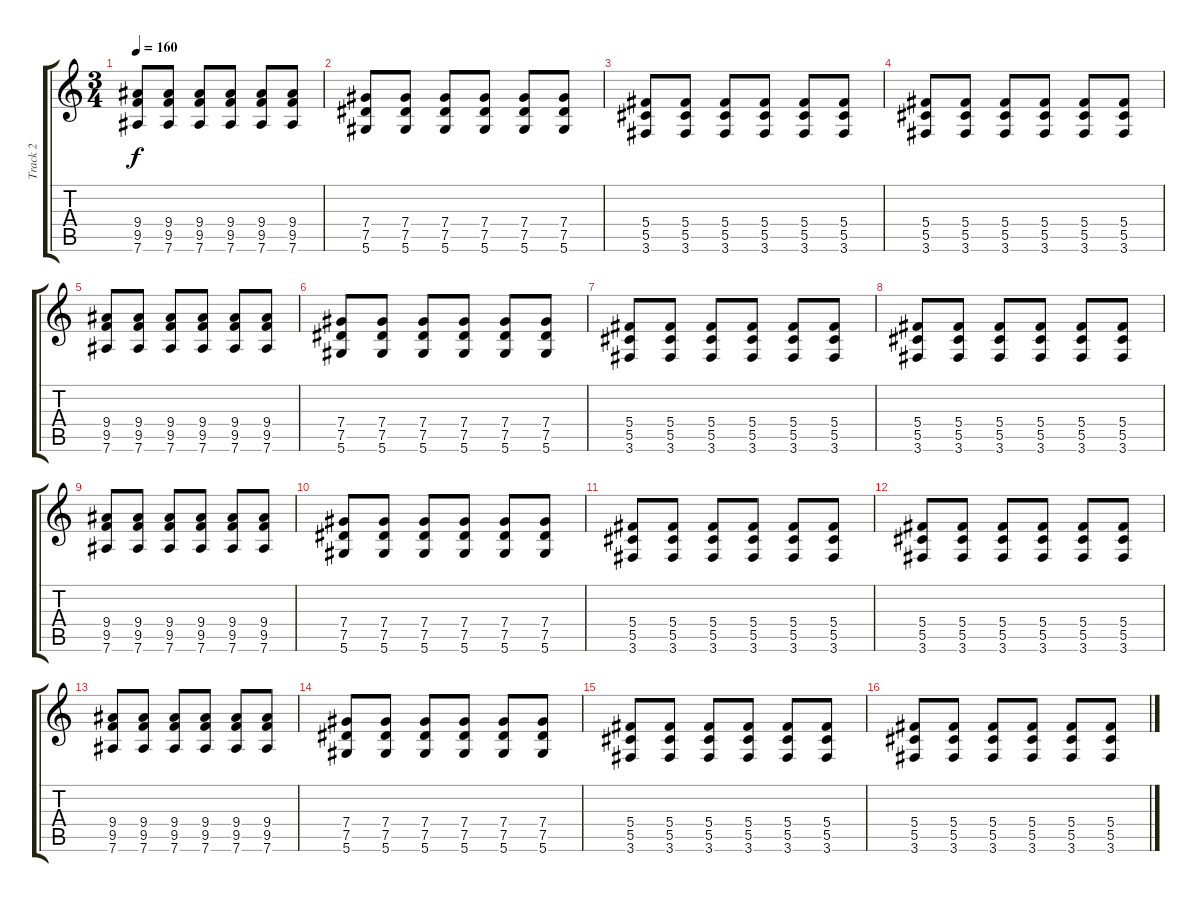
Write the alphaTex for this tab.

\track ("Track 2" "Track 2") {instrument electricguitarjazz}
\staff {score tabs}
\tuning (Eb4 Bb3 Gb3 Db3 Ab2 Eb2) {hide}
\ts (3 4)
\tempo 160
\clef g2
\ks c
(9.4 9.5 7.6).8{dy f} (9.4 9.5 7.6).8 (9.4 9.5 7.6).8 (9.4 9.5 7.6).8 (9.4 9.5 7.6).8 (9.4 9.5 7.6).8 |
(7.4 7.5 5.6).8 (7.4 7.5 5.6).8 (7.4 7.5 5.6).8 (7.4 7.5 5.6).8 (7.4 7.5 5.6).8 (7.4 7.5 5.6).8 |
(5.4 5.5 3.6).8 (5.4 5.5 3.6).8 (5.4 5.5 3.6).8 (5.4 5.5 3.6).8 (5.4 5.5 3.6).8 (5.4 5.5 3.6).8 |
(5.4 5.5 3.6).8 (5.4 5.5 3.6).8 (5.4 5.5 3.6).8 (5.4 5.5 3.6).8 (5.4 5.5 3.6).8 (5.4 5.5 3.6).8 |
(9.4 9.5 7.6).8 (9.4 9.5 7.6).8 (9.4 9.5 7.6).8 (9.4 9.5 7.6).8 (9.4 9.5 7.6).8 (9.4 9.5 7.6).8 |
(7.4 7.5 5.6).8 (7.4 7.5 5.6).8 (7.4 7.5 5.6).8 (7.4 7.5 5.6).8 (7.4 7.5 5.6).8 (7.4 7.5 5.6).8 |
(5.4 5.5 3.6).8 (5.4 5.5 3.6).8 (5.4 5.5 3.6).8 (5.4 5.5 3.6).8 (5.4 5.5 3.6).8 (5.4 5.5 3.6).8 |
(5.4 5.5 3.6).8 (5.4 5.5 3.6).8 (5.4 5.5 3.6).8 (5.4 5.5 3.6).8 (5.4 5.5 3.6).8 (5.4 5.5 3.6).8 |
(9.4 9.5 7.6).8 (9.4 9.5 7.6).8 (9.4 9.5 7.6).8 (9.4 9.5 7.6).8 (9.4 9.5 7.6).8 (9.4 9.5 7.6).8 |
(7.4 7.5 5.6).8 (7.4 7.5 5.6).8 (7.4 7.5 5.6).8 (7.4 7.5 5.6).8 (7.4 7.5 5.6).8 (7.4 7.5 5.6).8 |
(5.4 5.5 3.6).8 (5.4 5.5 3.6).8 (5.4 5.5 3.6).8 (5.4 5.5 3.6).8 (5.4 5.5 3.6).8 (5.4 5.5 3.6).8 |
(5.4 5.5 3.6).8 (5.4 5.5 3.6).8 (5.4 5.5 3.6).8 (5.4 5.5 3.6).8 (5.4 5.5 3.6).8 (5.4 5.5 3.6).8 |
(9.4 9.5 7.6).8 (9.4 9.5 7.6).8 (9.4 9.5 7.6).8 (9.4 9.5 7.6).8 (9.4 9.5 7.6).8 (9.4 9.5 7.6).8 |
(7.4 7.5 5.6).8 (7.4 7.5 5.6).8 (7.4 7.5 5.6).8 (7.4 7.5 5.6).8 (7.4 7.5 5.6).8 (7.4 7.5 5.6).8 |
(5.4 5.5 3.6).8 (5.4 5.5 3.6).8 (5.4 5.5 3.6).8 (5.4 5.5 3.6).8 (5.4 5.5 3.6).8 (5.4 5.5 3.6).8 |
(5.4 5.5 3.6).8 (5.4 5.5 3.6).8 (5.4 5.5 3.6).8 (5.4 5.5 3.6).8 (5.4 5.5 3.6).8 (5.4 5.5 3.6).8
